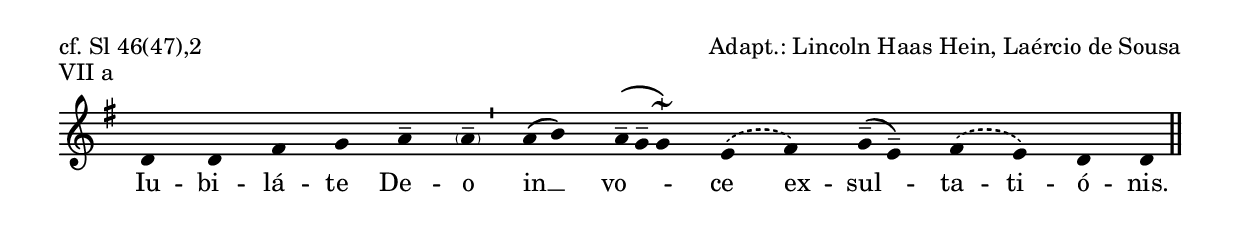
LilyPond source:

\version "2.24.1"

\include "gregorian.ly"
\include "../../../modules/lilypond/neums.ily"
\include "../../../modules/lilypond/layout.ily"
\include "../../../modules/lilypond/lyrics.ily"
\include "../../../modules/lilypond/symbols.ily"

antiphonChant = \relative c'' {
  \AntiphonSignature
  \key c \major
  \C g g b c \E d \Ep d
  \divisioMinima
  \CC d e \EEO d c c \C_C a b \EE c a \C_C b a g g
  \finalis
}

antiphonLyrics = \lyricmode {
  Iu -- bi -- lá -- te De -- o in __ vo -- \MelismaOff ce ex -- \MelismaOn sul -- \MelismaOff ta -- ti -- \MelismaOn ó -- nis.
}

antiphonLyricsPt = \lyricmode {
  A -- cla -- mai a Deus _ com __ vo -- zes __ ju -- bi -- lo -- sas.
}

\GregorianTranscriptionLayout

\header {
  meter = "cf. Sl 46(47),2"
  arranger = "Adapt.: Lincoln Haas Hein, Laércio de Sousa"
}

\score {
  \header {
    piece = "VII a"
  }

  \new GregorianTranscriptionStaff <<
    \new GregorianTranscriptionVoice = "antiphon" {
      \transpose c g, \antiphonChant
    }

    \new GregorianTranscriptionLyrics \lyricsto "antiphon" \antiphonLyrics
    \new GregorianTranscriptionAltLyrics \lyricsto "antiphon" \antiphonLyricsPt
  >>
}